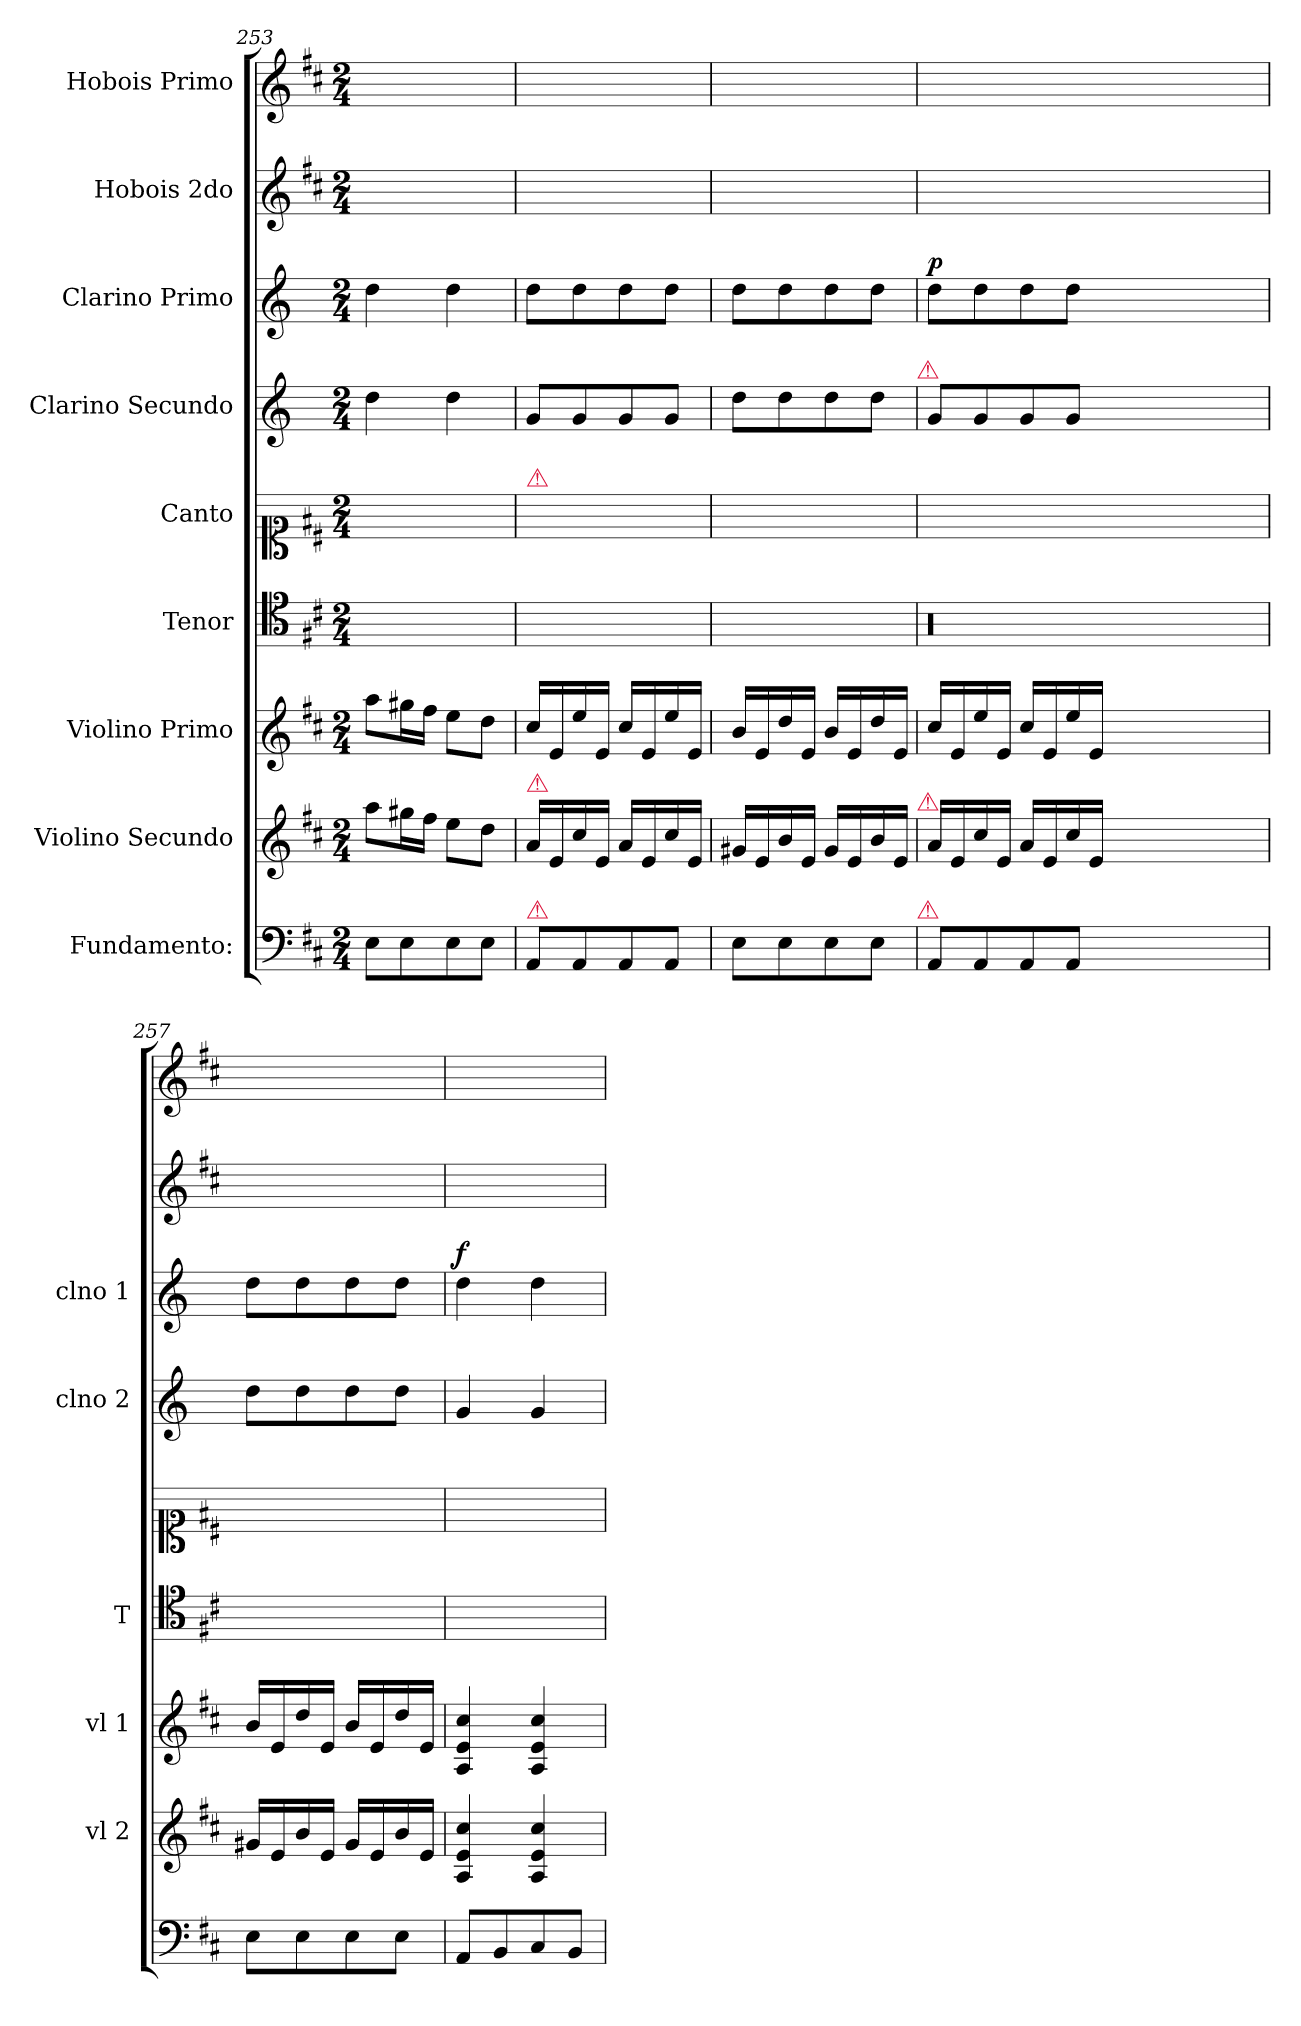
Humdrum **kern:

**kern	**kern	**kern	**kern	**kern	**kern	**kern	**dynam	**kern	**kern
*part9	*part8	*part7	*part6	*part5	*part4	*part3	*part3	*part2	*part1
*staff9	*staff8	*staff7	*staff6	*staff5	*staff4	*staff3	*staff3	*staff2	*staff1
*I"Fundamento:	*I"Violino Secundo	*I"Violino Primo	*I"Tenor	*I"Canto	*I"Clarino Secundo	*I"Clarino Primo	*	*I"Hobois 2do	*I"Hobois Primo
*	*I'vl 2	*I'vl 1	*I'T	*	*I'clno 2	*I'clno 1	*	*	*
*clefF4	*clefG2	*clefG2	*clefC4	*clefC1	*clefG2	*clefG2	*	*clefG2	*clefG2
*	*	*	*	*	*ITrd-1c-2	*ITrd-1c-2	*	*	*
*k[f#c#]	*k[f#c#]	*k[f#c#]	*k[f#c#]	*k[f#c#]	*k[f#c#]	*k[f#c#]	*	*k[f#c#]	*k[f#c#]
*M2/4	*M2/4	*M2/4	*M2/4	*M2/4	*M2/4	*M2/4	*	*M2/4	*M2/4
=253	=253	=253	=253	=253	=253	=253	=253	=253	=253
8E\L	8aa\L	8aa\L	2ryy	2ryy	4ee\	4ee\	.	2ryy	2ryy
8E\	16gg#X\L	16gg#X\L	.	.	.	.	.	.	.
.	16ff#\JJ	16ff#\JJ	.	.	.	.	.	.	.
8E\	8ee\L	8ee\L	.	.	4ee\	4ee\	.	.	.
8E\J	8dd\J	8dd\J	.	.	.	.	.	.	.
=254	=254	=254	=254	=254	=254	=254	=254	=254	=254
!	!	!	!	!LO:TX:a:color=crimson:t=⚠	!	!	!	!	!
!	!LO:TX:a:color=crimson:t=⚠	!	!	!	!	!	!	!	!
!LO:TX:a:color=crimson:t=⚠	!	!	!	!	!	!	!	!	!
8AA/L	16a/LL	16cc#/LL	2ryy	2ryy	8a/L	8ee\L	.	2ryy	2ryy
.	16e/	16e/	.	.	.	.	.	.	.
8AA/	16cc#/	16ee/	.	.	8a/	8ee\	.	.	.
.	16e/JJ	16e/JJ	.	.	.	.	.	.	.
8AA/	16a/LL	16cc#/LL	.	.	8a/	8ee\	.	.	.
.	16e/	16e/	.	.	.	.	.	.	.
8AA/J	16cc#/	16ee/	.	.	8a/J	8ee\J	.	.	.
.	16e/JJ	16e/JJ	.	.	.	.	.	.	.
=255	=255	=255	=255	=255	=255	=255	=255	=255	=255
8E\L	16g#X/LL	16b/LL	2ryy	2ryy	8ee\L	8ee\L	.	2ryy	2ryy
.	16e/	16e/	.	.	.	.	.	.	.
8E\	16b/	16dd/	.	.	8ee\	8ee\	.	.	.
.	16e/JJ	16e/JJ	.	.	.	.	.	.	.
8E\	16g#/LL	16b/LL	.	.	8ee\	8ee\	.	.	.
.	16e/	16e/	.	.	.	.	.	.	.
8E\J	16b/	16dd/	.	.	8ee\J	8ee\J	.	.	.
.	16e/JJ	16e/JJ	.	.	.	.	.	.	.
!	!	!	!	!	!LO:TX:a:color=crimson:t=⚠	!	!	!	!
!	!LO:TX:a:color=crimson:t=⚠	!	!	!	!	!	!	!	!
!LO:TX:a:color=crimson:t=⚠	!	!	!	!	!	!	!	!	!
=256	=256	=256	=256	=256	=256	=256	=256	=256	=256
!	!	!	!LO:N:vis=00	!	!	!	!LO:DY:a	!	!
8AA/L	16a/LL	16cc#/LL	0r	2ryy	8a/L	8ee\L	p	2ryy	2ryy
.	16e/	16e/	.	.	.	.	.	.	.
8AA/	16cc#/	16ee/	.	.	8a/	8ee\	.	.	.
.	16e/JJ	16e/JJ	.	.	.	.	.	.	.
8AA/	16a/LL	16cc#/LL	.	.	8a/	8ee\	.	.	.
.	16e/	16e/	.	.	.	.	.	.	.
8AA/J	16cc#/	16ee/	.	.	8a/J	8ee\J	.	.	.
.	16e/JJ	16e/JJ	.	.	.	.	.	.	.
1.ryy	1.ryy	1.ryy	.	1.ryy	1.ryy	1.ryy	.	1.ryy	1.ryy
=257	=257	=257	=257	=257	=257	=257	=257	=257	=257
8E\L	16g#X/LL	16b/LL	2ryy	2ryy	8ee\L	8ee\L	.	2ryy	2ryy
.	16e/	16e/	.	.	.	.	.	.	.
8E\	16b/	16dd/	.	.	8ee\	8ee\	.	.	.
.	16e/JJ	16e/JJ	.	.	.	.	.	.	.
8E\	16g#/LL	16b/LL	.	.	8ee\	8ee\	.	.	.
.	16e/	16e/	.	.	.	.	.	.	.
8E\J	16b/	16dd/	.	.	8ee\J	8ee\J	.	.	.
.	16e/JJ	16e/JJ	.	.	.	.	.	.	.
=258	=258	=258	=258	=258	=258	=258	=258	=258	=258
!	!	!	!	!	!	!	!LO:DY:a	!	!
8AA/L	4A/ 4e/ 4cc#/	4A/ 4e/ 4cc#/	2ryy	2ryy	4a/	4ee\	f	2ryy	2ryy
8BB/	.	.	.	.	.	.	.	.	.
8C#/	4A/ 4e/ 4cc#/	4A/ 4e/ 4cc#/	.	.	4a/	4ee\	.	.	.
8BB/J	.	.	.	.	.	.	.	.	.
=	=	=	=	=	=	=	=	=	=
*-	*-	*-	*-	*-	*-	*-	*-	*-	*-
